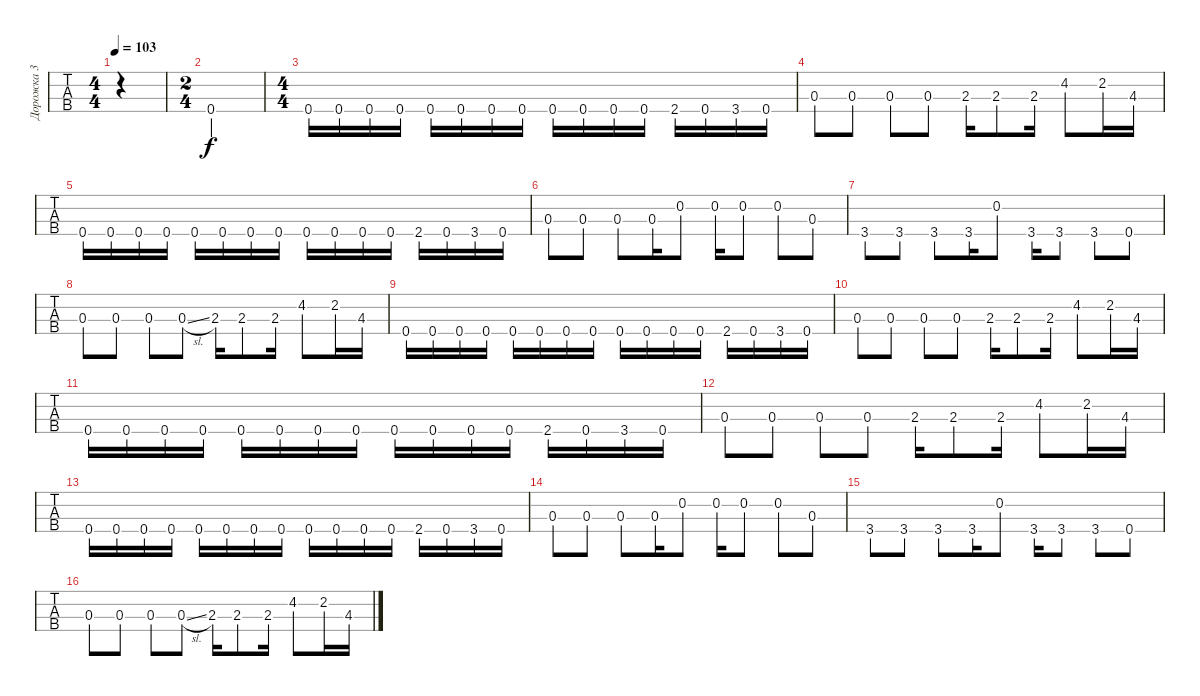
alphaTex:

\track ("Дорожка 3" "Дорожка 3") {instrument electricbassfinger}
\staff {tabs}
\tuning (G2 D2 A1 E1) {hide}
\ts (4 4)
\tempo 103
\clef f4
\ks c
|
\ts (2 4)
0.4.2 |
\ts (4 4)
0.4.16 0.4.16 0.4.16 0.4.16 0.4.16 0.4.16 0.4.16 0.4.16 0.4.16 0.4.16 0.4.16 0.4.16 2.4.16 0.4.16 3.4.16 0.4.16 |
0.3.8 0.3.8 0.3.8 0.3.8 2.3.16 2.3.8 2.3.16 4.2.8 2.2.16 4.3.16 |
0.4.16 0.4.16 0.4.16 0.4.16 0.4.16 0.4.16 0.4.16 0.4.16 0.4.16 0.4.16 0.4.16 0.4.16 2.4.16 0.4.16 3.4.16 0.4.16 |
0.3.8 0.3.8 0.3.8 0.3.16 0.2.8 0.2.16 0.2.8 0.2.8 0.3.8 |
3.4.8 3.4.8 3.4.8 3.4.16 0.2.8 3.4.16 3.4.8 3.4.8 0.4.8 |
0.3.8 0.3.8 0.3.8 0.3{sl}.8 2.3.16 2.3.8 2.3.16 4.2.8 2.2.16 4.3.16 |
0.4.16 0.4.16 0.4.16 0.4.16 0.4.16 0.4.16 0.4.16 0.4.16 0.4.16 0.4.16 0.4.16 0.4.16 2.4.16 0.4.16 3.4.16 0.4.16 |
0.3.8 0.3.8 0.3.8 0.3.8 2.3.16 2.3.8 2.3.16 4.2.8 2.2.16 4.3.16 |
0.4.16 0.4.16 0.4.16 0.4.16 0.4.16 0.4.16 0.4.16 0.4.16 0.4.16 0.4.16 0.4.16 0.4.16 2.4.16 0.4.16 3.4.16 0.4.16 |
0.3.8 0.3.8 0.3.8 0.3.8 2.3.16 2.3.8 2.3.16 4.2.8 2.2.16 4.3.16 |
0.4.16 0.4.16 0.4.16 0.4.16 0.4.16 0.4.16 0.4.16 0.4.16 0.4.16 0.4.16 0.4.16 0.4.16 2.4.16 0.4.16 3.4.16 0.4.16 |
0.3.8 0.3.8 0.3.8 0.3.16 0.2.8 0.2.16 0.2.8 0.2.8 0.3.8 |
3.4.8 3.4.8 3.4.8 3.4.16 0.2.8 3.4.16 3.4.8 3.4.8 0.4.8 |
0.3.8 0.3.8 0.3.8 0.3{sl}.8 2.3.16 2.3.8 2.3.16 4.2.8 2.2.16 4.3.16
